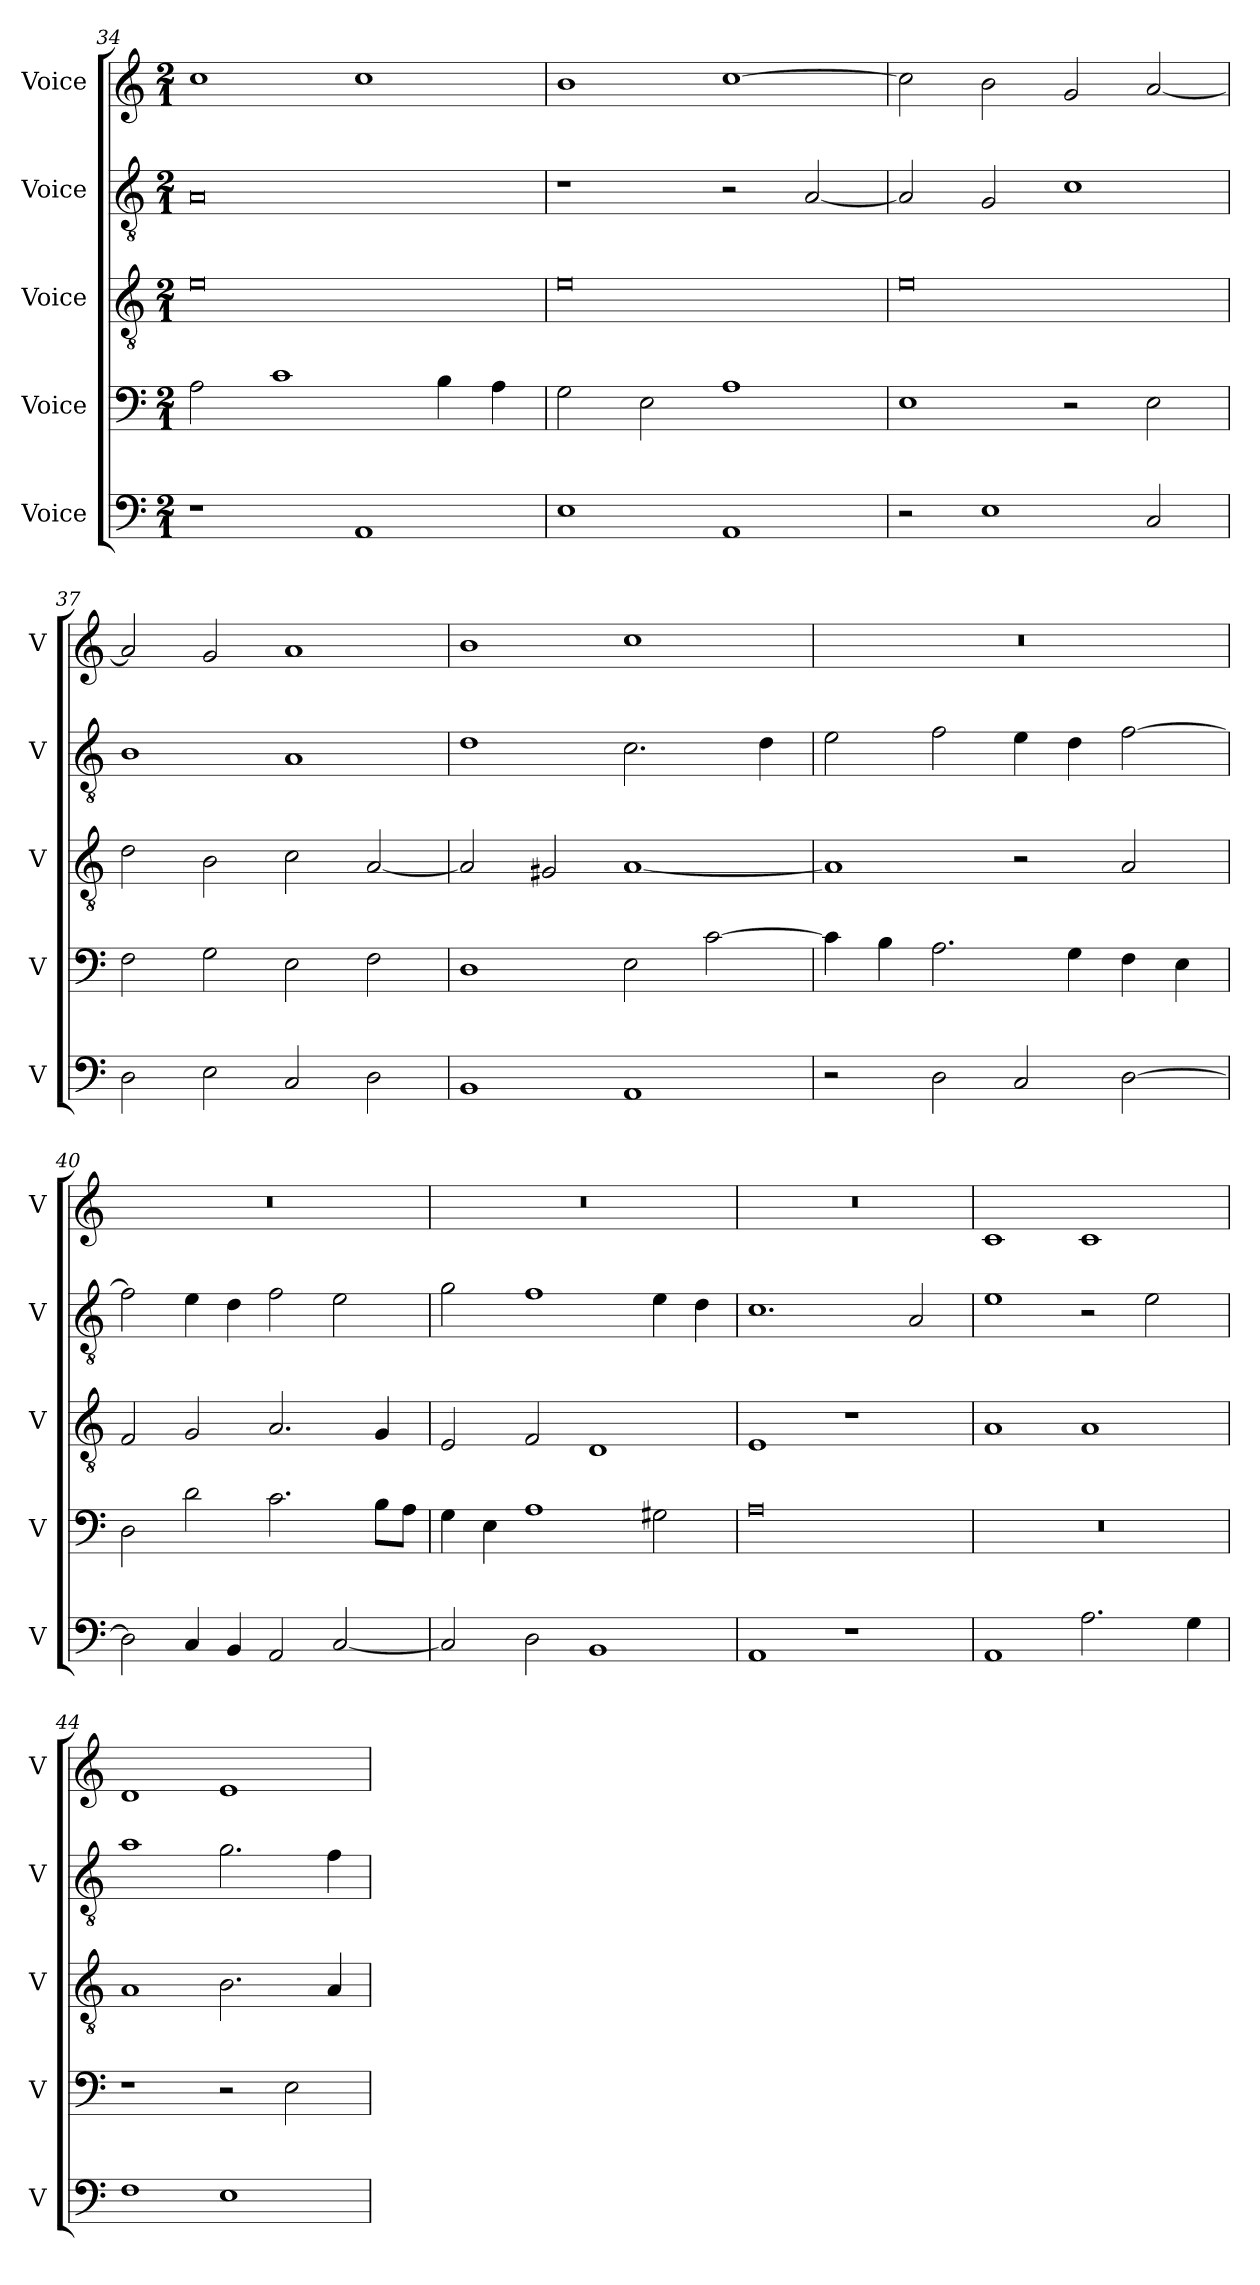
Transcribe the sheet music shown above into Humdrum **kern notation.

**kern	**kern	**kern	**kern	**kern
*part5	*part4	*part3	*part2	*part1
*staff5	*staff4	*staff3	*staff2	*staff1
*I"Voice	*I"Voice	*I"Voice	*I"Voice	*I"Voice
*I'V	*I'V	*I'V	*I'V	*I'V
*clefF4	*clefF4	*clefGv2	*clefGv2	*clefG2
*k[]	*k[]	*k[]	*k[]	*k[]
*M2/1	*M2/1	*M2/1	*M2/1	*M2/1
=34	=34	=34	=34	=34
1r	2A\	0e	0A	1cc
.	1c	.	.	.
1AA	.	.	.	1cc
.	4B\	.	.	.
.	4A\	.	.	.
=35	=35	=35	=35	=35
1E	2G\	0e	1r	1b
.	2E\	.	.	.
1AA	1A	.	2r	[1cc
.	.	.	[2A/	.
=36	=36	=36	=36	=36
2r	1E	0e	2A/]	2cc\]
1E	.	.	2G/	2b\
.	2r	.	1c	2g/
2C/	2E\	.	.	[2a/
!!LO:LB:g=z
=37	=37	=37	=37	=37
2D\	2F\	2d\	1B	2a/]
2E\	2G\	2B\	.	2g/
2C/	2E\	2c\	1A	1a
2D\	2F\	[2A/	.	.
=38	=38	=38	=38	=38
1BB	1D	2A/]	1d	1b
.	.	2G#X/	.	.
1AA	2E\	[1A	2.c\	1cc
.	[2c\	.	.	.
.	.	.	4d\	.
=39	=39	=39	=39	=39
2r	4c\]	1A]	2e\	0r
.	4B\	.	.	.
2D\	2.A\	.	2f\	.
2C/	.	2r	4e\	.
.	4G\	.	4d\	.
[2D\	4F\	2A/	[2f\	.
.	4E\	.	.	.
!!LO:LB:g=z
=40	=40	=40	=40	=40
2D\]	2D\	2F/	2f\]	0r
4C/	2d\	2G/	4e\	.
4BB/	.	.	4d\	.
2AA/	2.c\	2.A/	2f\	.
[2C/	.	.	2e\	.
.	8B\L	4G/	.	.
.	8A\J	.	.	.
=41	=41	=41	=41	=41
2C/]	4G\	2E/	2g\	0r
.	4E\	.	.	.
2D\	1A	2F/	1f	.
1BB	.	1D	.	.
.	2G#X\	.	4e\	.
.	.	.	4d\	.
=42	=42	=42	=42	=42
1AA	0A	1E	1.c	0r
1r	.	1r	.	.
.	.	.	2A/	.
=43	=43	=43	=43	=43
1AA	0r	1A	1e	1c
2.A\	.	1A	2r	1c
.	.	.	2e\	.
4G\	.	.	.	.
!!LO:PB:g=z
=44	=44	=44	=44	=44
1F	1r	1A	1a	1d
1E	2r	2.B\	2.g\	1e
.	2E\	.	.	.
.	.	4A/	4f\	.
=	=	=	=	=
*-	*-	*-	*-	*-
